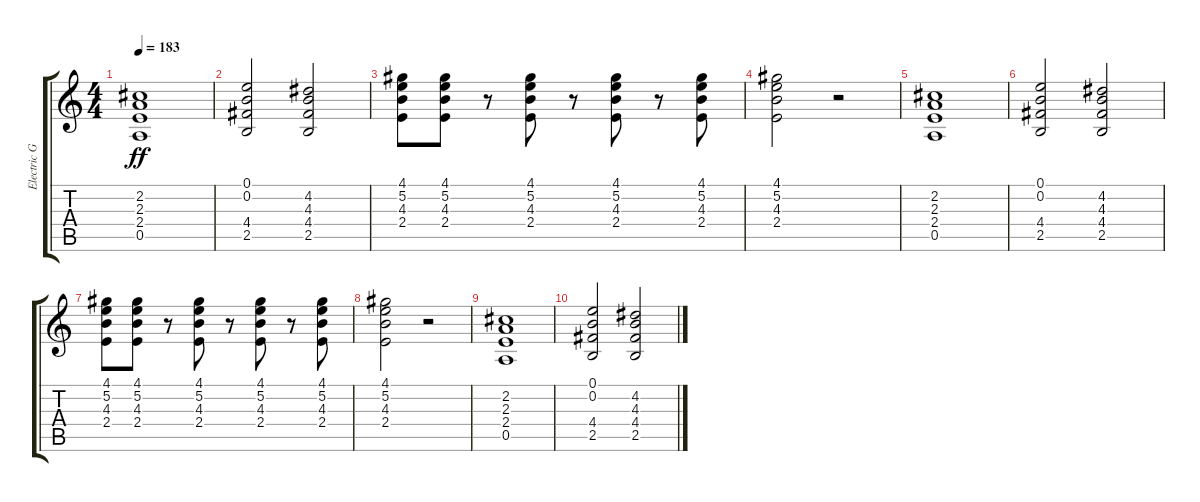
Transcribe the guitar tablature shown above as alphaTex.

\track ("Electric Guitar" "Electric G") {instrument overdrivenguitar}
\staff {score tabs}
\tuning (E4 B3 G3 D3 A2 E2) {hide}
\ts (4 4)
\tempo 183
\clef g2
\ks c
(2.2 2.3 2.4 0.5).1{dy ff} |
(0.1 0.2 4.4 2.5).2 (4.2 4.3 4.4 2.5).2 |
(4.1 5.2 4.3 2.4).8{volume 12} (4.1 5.2 4.3 2.4).8{volume 12} r.8 (4.1 5.2 4.3 2.4).8{volume 12} r.8 (4.1 5.2 4.3 2.4).8{volume 12} r.8 (4.1 5.2 4.3 2.4).8{volume 11} |
(4.1 5.2 4.3 2.4).2{volume 11} r.2 |
(2.2 2.3 2.4 0.5).1{volume 9} |
(0.1 0.2 4.4 2.5).2{volume 8} (4.2 4.3 4.4 2.5).2{volume 7} |
(4.1 5.2 4.3 2.4).8{volume 6} (4.1 5.2 4.3 2.4).8{volume 6} r.8 (4.1 5.2 4.3 2.4).8{volume 6} r.8 (4.1 5.2 4.3 2.4).8{volume 5} r.8 (4.1 5.2 4.3 2.4).8{volume 5} |
(4.1 5.2 4.3 2.4).2{volume 5} r.2 |
(2.2 2.3 2.4 0.5).1{volume 3} |
(0.1 0.2 4.4 2.5).2{volume 2} (4.2 4.3 4.4 2.5).2{volume 1}
